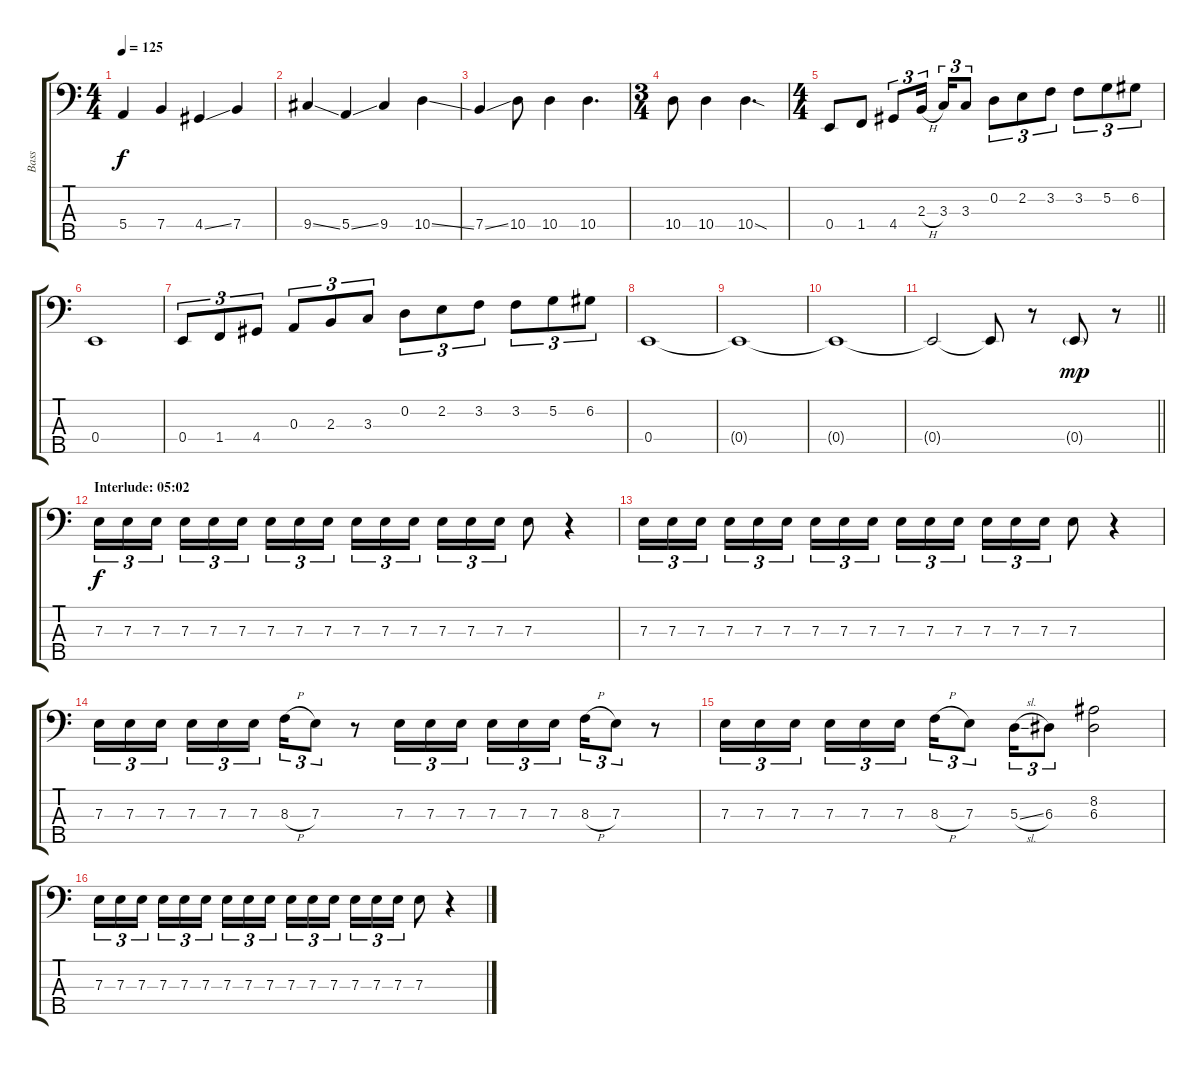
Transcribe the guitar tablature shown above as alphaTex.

\track ("Bass" "Bass") {instrument electricbassfinger}
\staff {score tabs}
\tuning (G2 D2 A1 E1 B0) {hide}
\ts (4 4)
\tempo 125
\clef f4
\ks c
5.4.4{dy f} 7.4.4 4.4{ss}.4 7.4.4 |
9.4{ss}.4 5.4{ss}.4 9.4.4 10.4{ss}.4 |
7.4{ss}.4 10.4.8 10.4.4 10.4.4{d} |
\ts (3 4)
10.4.8 10.4.4 10.4{sod}.4{d} |
\ts (4 4)
0.4.8 1.4.8 4.4.8{tu (3 2)} 2.3{h}.16{tu (3 2) beam splitsecondary} 3.3.16{tu (3 2)} 3.3.8{tu (3 2)} 0.2.8{tu (3 2)} 2.2.8{tu (3 2)} 3.2.8{tu (3 2)} 3.2.8{tu (3 2)} 5.2.8{tu (3 2)} 6.2.8{tu (3 2)} |
0.4.1 |
0.4.8{tu (3 2)} 1.4.8{tu (3 2)} 4.4.8{tu (3 2)} 0.3.8{tu (3 2)} 2.3.8{tu (3 2)} 3.3.8{tu (3 2)} 0.2.8{tu (3 2)} 2.2.8{tu (3 2)} 3.2.8{tu (3 2)} 3.2.8{tu (3 2)} 5.2.8{tu (3 2)} 6.2.8{tu (3 2)} |
0.4.1{volume 4} |
0.4{t}.1 |
0.4{t}.1 |
\barLineRight lightlight
0.4{t}.2 0.4{t}.8 r.8 0.4{g}.8{dy mp} r.8 |
\section ("" "Interlude: 05:02")
7.3.16{tu (3 2) dy f volume 10} 7.3.16{tu (3 2)} 7.3.16{tu (3 2) beam splitsecondary} 7.3.16{tu (3 2)} 7.3.16{tu (3 2)} 7.3.16{tu (3 2)} 7.3.16{tu (3 2)} 7.3.16{tu (3 2)} 7.3.16{tu (3 2) beam splitsecondary} 7.3.16{tu (3 2)} 7.3.16{tu (3 2)} 7.3.16{tu (3 2)} 7.3.16{tu (3 2)} 7.3.16{tu (3 2)} 7.3.16{tu (3 2)} 7.3.8 r.4 |
7.3.16{tu (3 2)} 7.3.16{tu (3 2)} 7.3.16{tu (3 2) beam splitsecondary} 7.3.16{tu (3 2)} 7.3.16{tu (3 2)} 7.3.16{tu (3 2)} 7.3.16{tu (3 2)} 7.3.16{tu (3 2)} 7.3.16{tu (3 2) beam splitsecondary} 7.3.16{tu (3 2)} 7.3.16{tu (3 2)} 7.3.16{tu (3 2)} 7.3.16{tu (3 2)} 7.3.16{tu (3 2)} 7.3.16{tu (3 2)} 7.3.8 r.4 |
7.3.16{tu (3 2)} 7.3.16{tu (3 2)} 7.3.16{tu (3 2) beam splitsecondary} 7.3.16{tu (3 2)} 7.3.16{tu (3 2)} 7.3.16{tu (3 2)} 8.3{h}.16{tu (3 2)} 7.3.8{tu (3 2)} r.8 7.3.16{tu (3 2)} 7.3.16{tu (3 2)} 7.3.16{tu (3 2) beam splitsecondary} 7.3.16{tu (3 2)} 7.3.16{tu (3 2)} 7.3.16{tu (3 2)} 8.3{h}.16{tu (3 2)} 7.3.8{tu (3 2)} r.8 |
7.3.16{tu (3 2)} 7.3.16{tu (3 2)} 7.3.16{tu (3 2) beam splitsecondary} 7.3.16{tu (3 2)} 7.3.16{tu (3 2)} 7.3.16{tu (3 2)} 8.3{h}.16{tu (3 2)} 7.3.8{tu (3 2)} 5.3{sl}.16{tu (3 2)} 6.3.8{tu (3 2)} (8.2 6.3).2 |
7.3.16{tu (3 2)} 7.3.16{tu (3 2)} 7.3.16{tu (3 2) beam splitsecondary} 7.3.16{tu (3 2)} 7.3.16{tu (3 2)} 7.3.16{tu (3 2)} 7.3.16{tu (3 2)} 7.3.16{tu (3 2)} 7.3.16{tu (3 2) beam splitsecondary} 7.3.16{tu (3 2)} 7.3.16{tu (3 2)} 7.3.16{tu (3 2)} 7.3.16{tu (3 2)} 7.3.16{tu (3 2)} 7.3.16{tu (3 2)} 7.3.8 r.4
